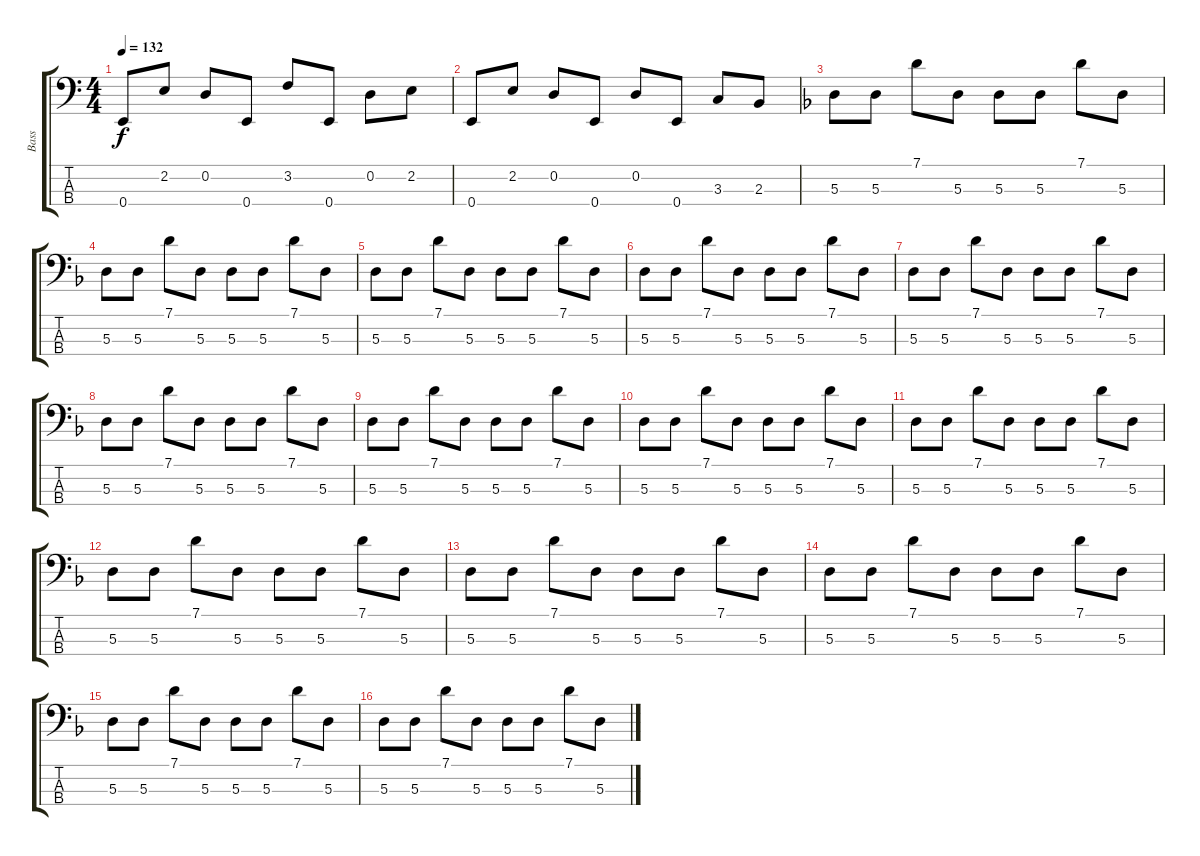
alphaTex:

\track ("Bass " "Bass ") {instrument electricbassfinger}
\staff {score tabs}
\tuning (G2 D2 A1 E1) {hide}
\ts (4 4)
\tempo 132
\clef f4
\ks aminor
0.4.8{dy f} 2.2.8 0.2.8 0.4.8 3.2.8 0.4.8 0.2.8 2.2.8 |
0.4.8 2.2.8 0.2.8 0.4.8 0.2.8 0.4.8 3.3.8 2.3.8 |
\ks dminor
5.3.8 5.3.8 7.1.8 5.3.8 5.3.8 5.3.8 7.1.8 5.3.8 |
5.3.8 5.3.8 7.1.8 5.3.8 5.3.8 5.3.8 7.1.8 5.3.8 |
5.3.8 5.3.8 7.1.8 5.3.8 5.3.8 5.3.8 7.1.8 5.3.8 |
5.3.8 5.3.8 7.1.8 5.3.8 5.3.8 5.3.8 7.1.8 5.3.8 |
5.3.8 5.3.8 7.1.8 5.3.8 5.3.8 5.3.8 7.1.8 5.3.8 |
5.3.8 5.3.8 7.1.8 5.3.8 5.3.8 5.3.8 7.1.8 5.3.8 |
5.3.8 5.3.8 7.1.8 5.3.8 5.3.8 5.3.8 7.1.8 5.3.8 |
5.3.8 5.3.8 7.1.8 5.3.8 5.3.8 5.3.8 7.1.8 5.3.8 |
5.3.8 5.3.8 7.1.8 5.3.8 5.3.8 5.3.8 7.1.8 5.3.8 |
5.3.8 5.3.8 7.1.8 5.3.8 5.3.8 5.3.8 7.1.8 5.3.8 |
5.3.8 5.3.8 7.1.8 5.3.8 5.3.8 5.3.8 7.1.8 5.3.8 |
5.3.8 5.3.8 7.1.8 5.3.8 5.3.8 5.3.8 7.1.8 5.3.8 |
5.3.8 5.3.8 7.1.8 5.3.8 5.3.8 5.3.8 7.1.8 5.3.8 |
5.3.8 5.3.8 7.1.8 5.3.8 5.3.8 5.3.8 7.1.8 5.3.8
